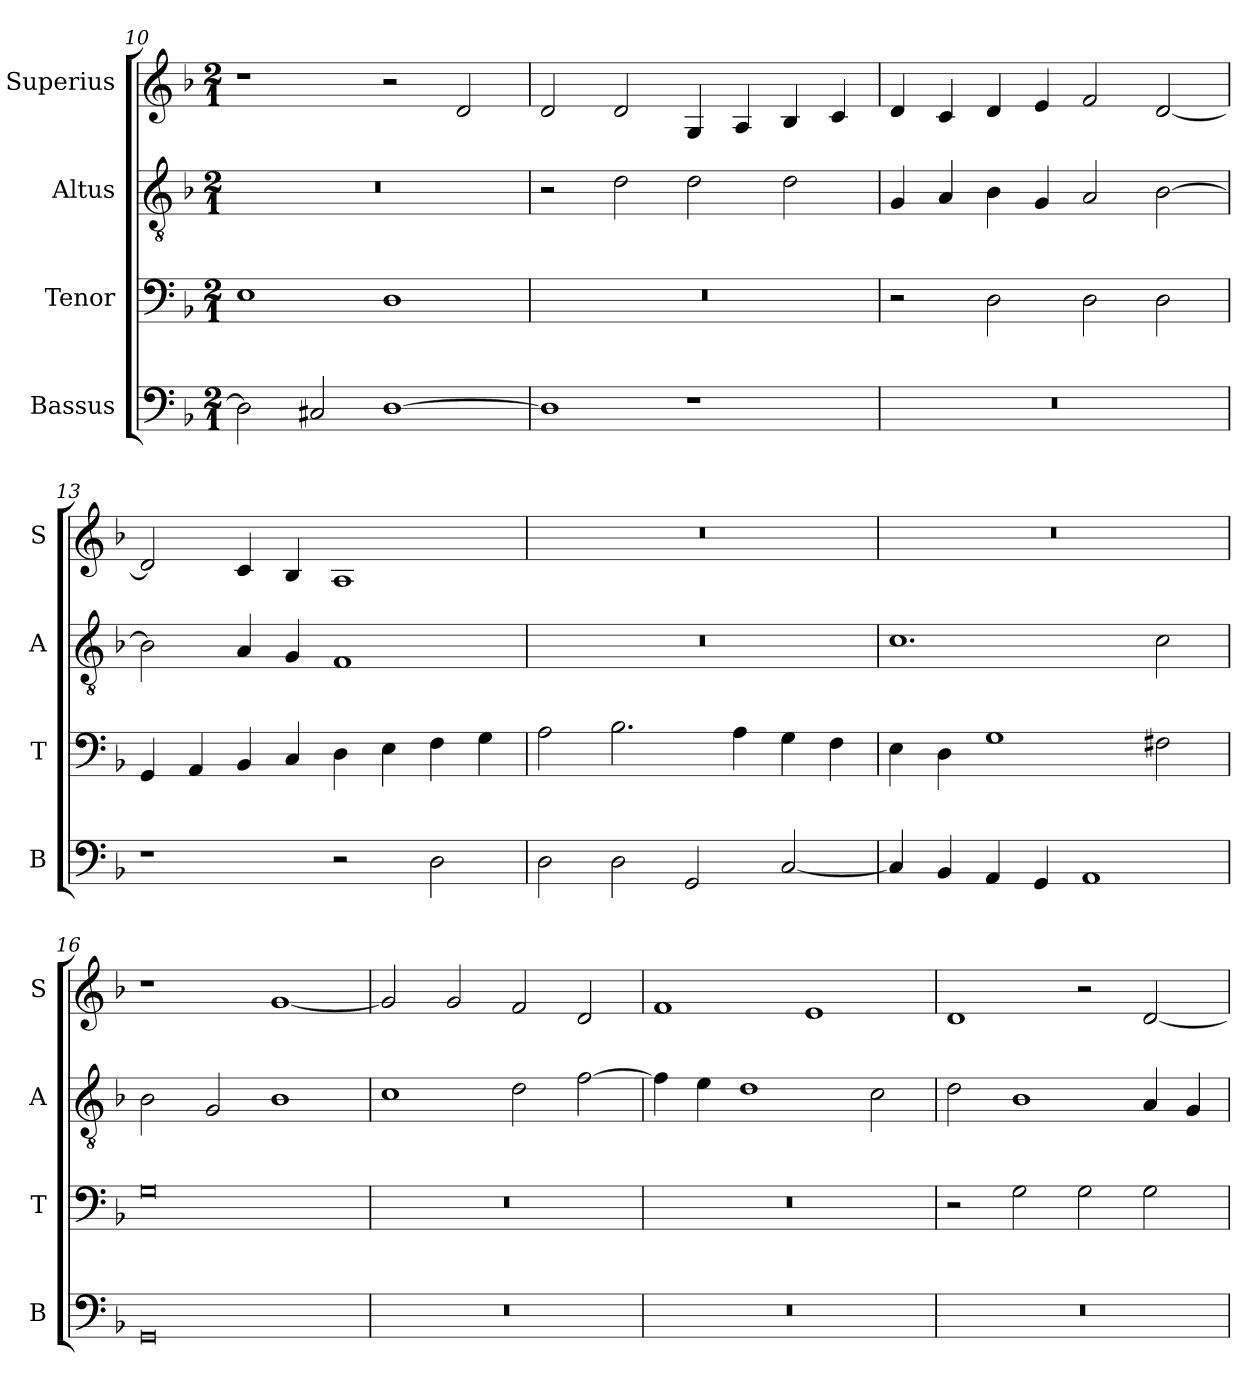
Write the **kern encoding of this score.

**kern	**kern	**kern	**kern
*part4	*part3	*part2	*part1
*staff4	*staff3	*staff2	*staff1
*I"Bassus	*I"Tenor	*I"Altus	*I"Superius
*I'B	*I'T	*I'A	*I'S
*clefF4	*clefF4	*clefGv2	*clefG2
*k[b-]	*k[b-]	*k[b-]	*k[b-]
*F:	*F:	*F:	*F:
*M2/1	*M2/1	*M2/1	*M2/1
=10	=10	=10	=10
2D]	1E	0r	1r
2C#X	.	.	.
[1D	1D	.	2r
.	.	.	2d
=11	=11	=11	=11
1D]	0r	2r	2d
.	.	2d	2d
1r	.	2d	4G
.	.	.	4A
.	.	2d	4B-
.	.	.	4c
=12	=12	=12	=12
0r	2r	4G	4d
.	.	4A	4c
.	2D	4B-	4d
.	.	4G	4e
.	2D	2A	2f
.	2D	[2B-	[2d
=13	=13	=13	=13
1r	4GG	2B-]	2d]
.	4AA	.	.
.	4BB-	4A	4c
.	4C	4G	4B-
2r	4D	1F	1A
.	4E	.	.
2D	4F	.	.
.	4G	.	.
=14	=14	=14	=14
2D	2A	0r	0r
2D	2.B-	.	.
2GG	.	.	.
.	4A	.	.
[2C	4G	.	.
.	4F	.	.
=15	=15	=15	=15
4C]	4E	1.c	0r
4BB-	4D	.	.
4AA	1G	.	.
4GG	.	.	.
1AA	.	.	.
.	2F#X	2c	.
=16	=16	=16	=16
0GG	0G	2B-	1r
.	.	2G	.
.	.	1B-	[1g
=17	=17	=17	=17
0r	0r	1c	2g]
.	.	.	2g
.	.	2d	2f
.	.	[2f	2d
=18	=18	=18	=18
0r	0r	4f]	1f
.	.	4e	.
.	.	1d	.
.	.	.	1e
.	.	2c	.
=19	=19	=19	=19
0r	2r	2d	1d
.	2G	1B-	.
.	2G	.	2r
.	2G	4A	[2d
.	.	4G	.
=	=	=	=
*-	*-	*-	*-
